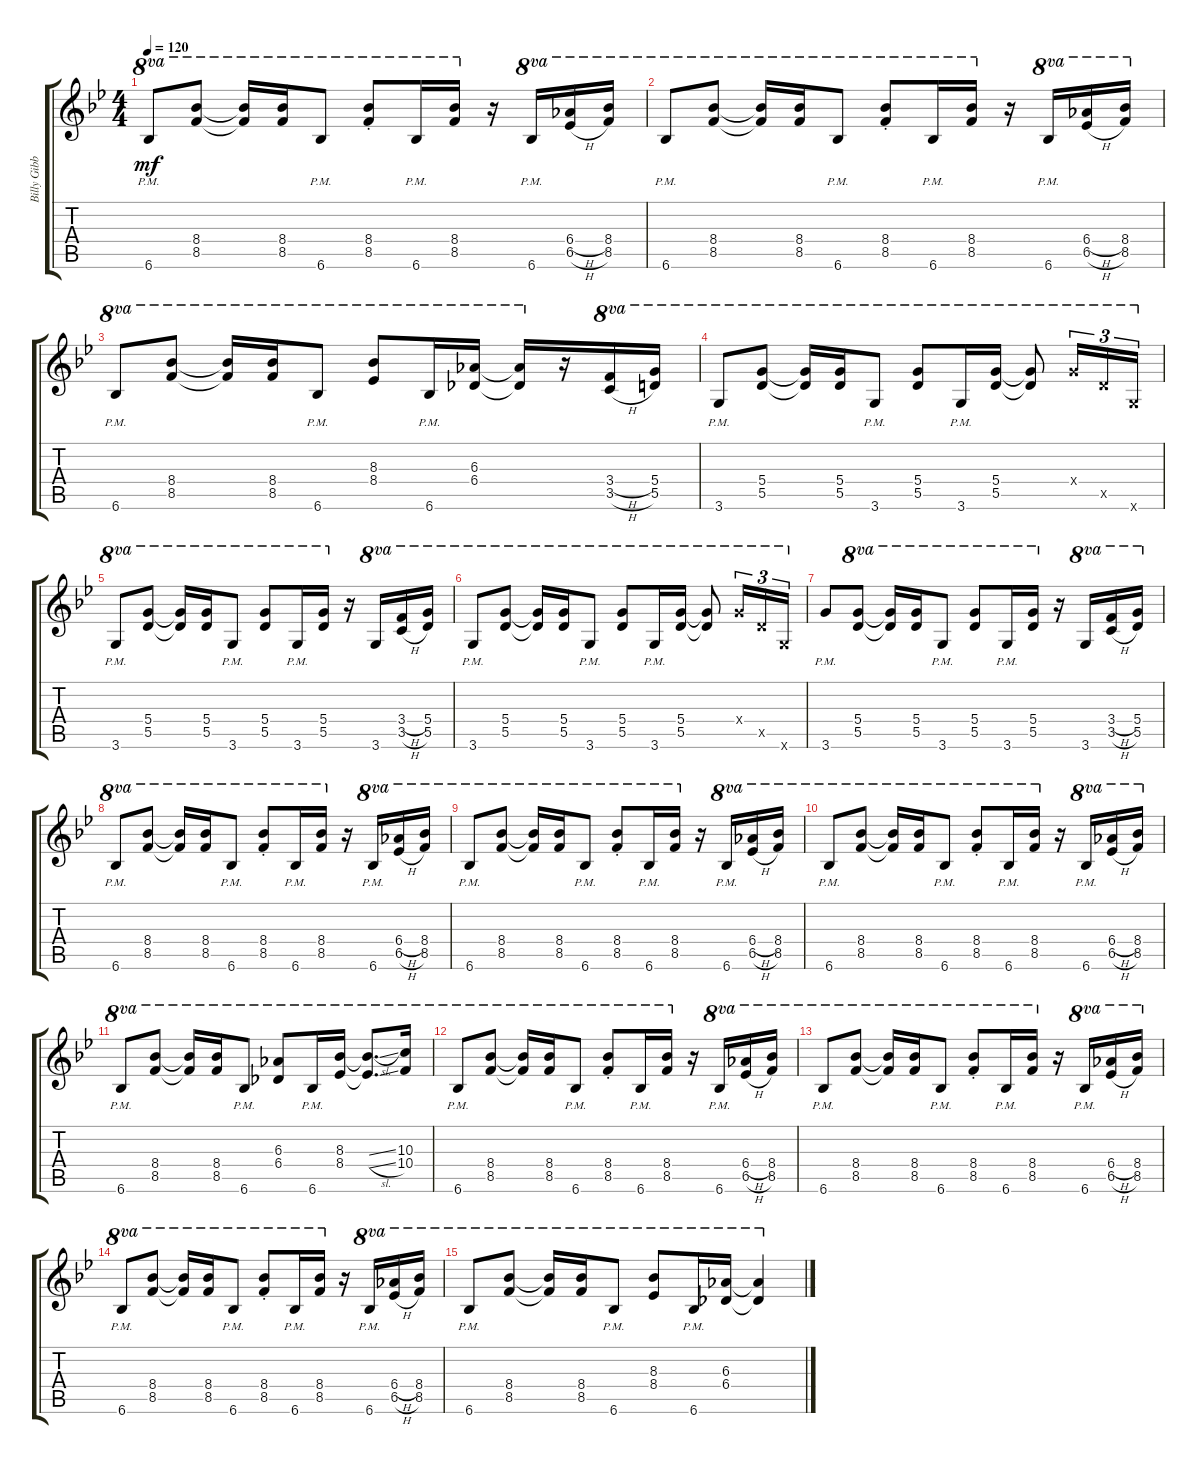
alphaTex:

\track ("Billy Gibbons-Distortion Gtr." "Billy Gibb") {instrument distortionguitar}
\staff {score tabs}
\tuning (E4 B3 G3 D4 A3 E3) {hide}
\ts (4 4)
\tempo 120
\clef g2
\ks bb
6.6{pm}.8{ot 8va dy mf} (8.4 8.5).8{ot 8va} (8.4{t} 8.5{t}).16{ot 8va} (8.4 8.5).16{ot 8va} 6.6{pm}.8{ot 8va} (8.4{st} 8.5{st}).8{ot 8va} 6.6{pm}.16{ot 8va} (8.4 8.5).16{ot 8va} r.16 6.6{pm}.16{ot 8va} (6.4{h} 6.5{h}).16{ot 8va} (8.4 8.5).16{ot 8va} |
6.6{pm}.8{ot 8va} (8.4 8.5).8{ot 8va} (8.4{t} 8.5{t}).16{ot 8va} (8.4 8.5).16{ot 8va} 6.6{pm}.8{ot 8va} (8.4{st} 8.5{st}).8{ot 8va} 6.6{pm}.16{ot 8va} (8.4 8.5).16{ot 8va} r.16 6.6{pm}.16{ot 8va} (6.4{h} 6.5{h}).16{ot 8va} (8.4 8.5).16{ot 8va} |
6.6{pm}.8{ot 8va} (8.4 8.5).8{ot 8va} (8.4{t} 8.5{t}).16{ot 8va} (8.4 8.5).16{ot 8va} 6.6{pm}.8{ot 8va} (8.3 8.4).8{ot 8va} 6.6{pm}.16{ot 8va} (6.3 6.4).16{ot 8va} (6.3{t} 6.4{t}).16{ot 8va} r.16 (3.4{h} 3.5{h}).16{ot 8va} (5.4 5.5).16{ot 8va} |
3.6{pm}.8{ot 8va} (5.4 5.5).8{ot 8va} (5.4{t} 5.5{t}).16{ot 8va} (5.4 5.5).16{ot 8va} 3.6{pm}.8{ot 8va} (5.4 5.5).8{ot 8va} 3.6{pm}.16{ot 8va} (5.4 5.5).16{ot 8va} (5.4{t} 5.5{t}).8{ot 8va} 5.4{x}.16{tu (3 2) ot 8va} 5.5{x}.16{tu (3 2) ot 8va} 3.6{x}.16{tu (3 2) ot 8va} |
3.6{pm}.8{ot 8va} (5.4 5.5).8{ot 8va} (5.4{t} 5.5{t}).16{ot 8va} (5.4 5.5).16{ot 8va} 3.6{pm}.8{ot 8va} (5.4 5.5).8{ot 8va} 3.6{pm}.16{ot 8va} (5.4 5.5).16{ot 8va} r.16 3.6.16{ot 8va} (3.4{h} 3.5{h}).16{ot 8va} (5.4 5.5).16{ot 8va} |
3.6{pm}.8{ot 8va} (5.4 5.5).8{ot 8va} (5.4{t} 5.5{t}).16{ot 8va} (5.4 5.5).16{ot 8va} 3.6{pm}.8{ot 8va} (5.4 5.5).8{ot 8va} 3.6{pm}.16{ot 8va} (5.4 5.5).16{ot 8va} (5.4{t} 5.5{t}).8{ot 8va} 5.4{x}.16{tu (3 2) ot 8va} 5.5{x}.16{tu (3 2) ot 8va} 3.6{x}.16{tu (3 2) ot 8va} |
3.6{pm}.8 (5.4 5.5).8{ot 8va} (5.4{t} 5.5{t}).16{ot 8va} (5.4 5.5).16{ot 8va} 3.6{pm}.8{ot 8va} (5.4 5.5).8{ot 8va} 3.6{pm}.16{ot 8va} (5.4 5.5).16{ot 8va} r.16 3.6.16{ot 8va} (3.4{h} 3.5{h}).16{ot 8va} (5.4 5.5).16{ot 8va} |
6.6{pm}.8{ot 8va} (8.4 8.5).8{ot 8va} (8.4{t} 8.5{t}).16{ot 8va} (8.4 8.5).16{ot 8va} 6.6{pm}.8{ot 8va} (8.4{st} 8.5{st}).8{ot 8va} 6.6{pm}.16{ot 8va} (8.4 8.5).16{ot 8va} r.16 6.6{pm}.16{ot 8va} (6.4{h} 6.5{h}).16{ot 8va} (8.4 8.5).16{ot 8va} |
6.6{pm}.8{ot 8va} (8.4 8.5).8{ot 8va} (8.4{t} 8.5{t}).16{ot 8va} (8.4 8.5).16{ot 8va} 6.6{pm}.8{ot 8va} (8.4{st} 8.5{st}).8{ot 8va} 6.6{pm}.16{ot 8va} (8.4 8.5).16{ot 8va} r.16 6.6{pm}.16{ot 8va} (6.4{h} 6.5{h}).16{ot 8va} (8.4 8.5).16{ot 8va} |
6.6{pm}.8{ot 8va} (8.4 8.5).8{ot 8va} (8.4{t} 8.5{t}).16{ot 8va} (8.4 8.5).16{ot 8va} 6.6{pm}.8{ot 8va} (8.4{st} 8.5{st}).8{ot 8va} 6.6{pm}.16{ot 8va} (8.4 8.5).16{ot 8va} r.16 6.6{pm}.16{ot 8va} (6.4{h} 6.5{h}).16{ot 8va} (8.4 8.5).16{ot 8va} |
6.6{pm}.8{ot 8va} (8.4 8.5).8{ot 8va} (8.4{t} 8.5{t}).16{ot 8va} (8.4 8.5).16{ot 8va} 6.6{pm}.8{ot 8va} (6.3 6.4).8{ot 8va} 6.6{pm}.16{ot 8va} (8.3 8.4).16{ot 8va} (8.3{sl t} 8.4{sl t}).8{d ot 8va} (10.3 10.4).16{ot 8va} |
6.6{pm}.8{ot 8va} (8.4 8.5).8{ot 8va} (8.4{t} 8.5{t}).16{ot 8va} (8.4 8.5).16{ot 8va} 6.6{pm}.8{ot 8va} (8.4{st} 8.5{st}).8{ot 8va} 6.6{pm}.16{ot 8va} (8.4 8.5).16{ot 8va} r.16 6.6{pm}.16{ot 8va} (6.4{h} 6.5{h}).16{ot 8va} (8.4 8.5).16{ot 8va} |
6.6{pm}.8{ot 8va} (8.4 8.5).8{ot 8va} (8.4{t} 8.5{t}).16{ot 8va} (8.4 8.5).16{ot 8va} 6.6{pm}.8{ot 8va} (8.4{st} 8.5{st}).8{ot 8va} 6.6{pm}.16{ot 8va} (8.4 8.5).16{ot 8va} r.16 6.6{pm}.16{ot 8va} (6.4{h} 6.5{h}).16{ot 8va} (8.4 8.5).16{ot 8va} |
6.6{pm}.8{ot 8va} (8.4 8.5).8{ot 8va} (8.4{t} 8.5{t}).16{ot 8va} (8.4 8.5).16{ot 8va} 6.6{pm}.8{ot 8va} (8.4{st} 8.5{st}).8{ot 8va} 6.6{pm}.16{ot 8va} (8.4 8.5).16{ot 8va} r.16 6.6{pm}.16{ot 8va} (6.4{h} 6.5{h}).16{ot 8va} (8.4 8.5).16{ot 8va} |
6.6{pm}.8{ot 8va} (8.4 8.5).8{ot 8va} (8.4{t} 8.5{t}).16{ot 8va} (8.4 8.5).16{ot 8va} 6.6{pm}.8{ot 8va} (8.3 8.4).8{ot 8va} 6.6{pm}.16{ot 8va} (6.3 6.4).16{ot 8va} (6.3{t} 6.4{t}).4{ot 8va}
